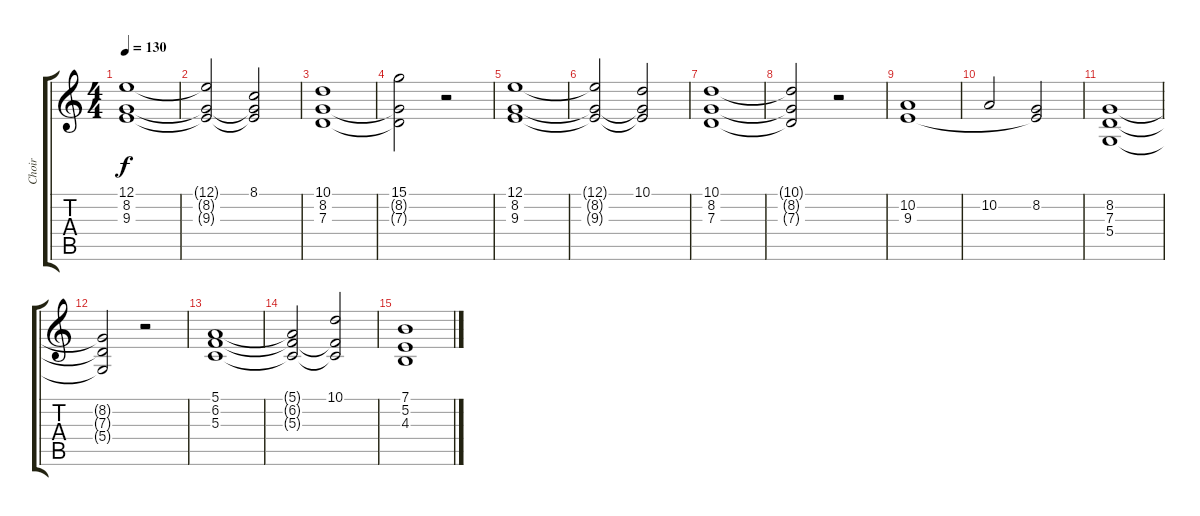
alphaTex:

\track ("Choir" "Choir") {instrument choiraahs}
\staff {score tabs}
\tuning (E4 B3 G3 D3 A2 E2) {hide}
\ts (4 4)
\tempo 130
\clef g2
\ks c
(12.1 8.2 9.3).1{dy f} |
(12.1{t} 8.2{t} 9.3{t}).2 (8.1 8.2{t} 9.3{t}).2 |
(10.1 8.2 7.3).1 |
(15.1 8.2{t} 7.3{t}).2 r.2 |
(12.1 8.2 9.3).1 |
(12.1{t} 8.2{t} 9.3{t}).2 (10.1 8.2{t} 9.3{t}).2 |
(10.1 8.2 7.3).1 |
(10.1{t} 8.2{t} 7.3{t}).2 r.2 |
(10.2 9.3).1 |
10.2.2 (8.2 9.3{t}).2 |
(8.2 7.3 5.4).1 |
(8.2{t} 7.3{t} 5.4{t}).2 r.2 |
(5.1 6.2 5.3).1 |
(5.1{t} 6.2{t} 5.3{t}).2 (10.1 6.2{t} 5.3{t}).2 |
(7.1 5.2 4.3).1
